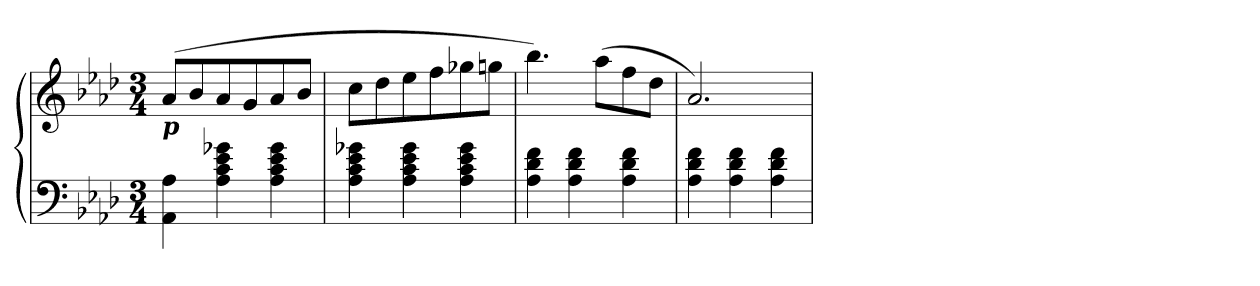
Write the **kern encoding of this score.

**kern	**kern
*part1	*part1
*staff2	*staff1
*clefF4	*clefG2
*k[b-e-a-d-]	*k[b-e-a-d-]
*M3/4	*M3/4
=1	=1
!	!LO:TX:b:Bi:t=p
4AA-\ 4A-\	(>8a-/L
.	8b-/
4A-\ 4c\ 4e-\ 4g-X\	8a-/
.	8g/
4A-\ 4c\ 4e-\ 4g-\	8a-/
.	8b-/J
=2	=2
4A-\ 4c\ 4e-\ 4g-X\	8cc\L
.	8dd-\
4A-\ 4c\ 4e-\ 4g-\	8ee-\
.	8ff\
4A-\ 4c\ 4e-\ 4g-\	8gg-X\
.	8ggn\J
=3	=3
4A-\ 4d-\ 4f\	4.bb-\)
4A-\ 4d-\ 4f\	.
.	(>8aa-\L
4A-\ 4d-\ 4f\	8ff\
.	8dd-\J
=4	=4
4A-\ 4d-\ 4f\	2.a-/)
4A-\ 4d-\ 4f\	.
4A-\ 4d-\ 4f\	.
=	=
*-	*-
